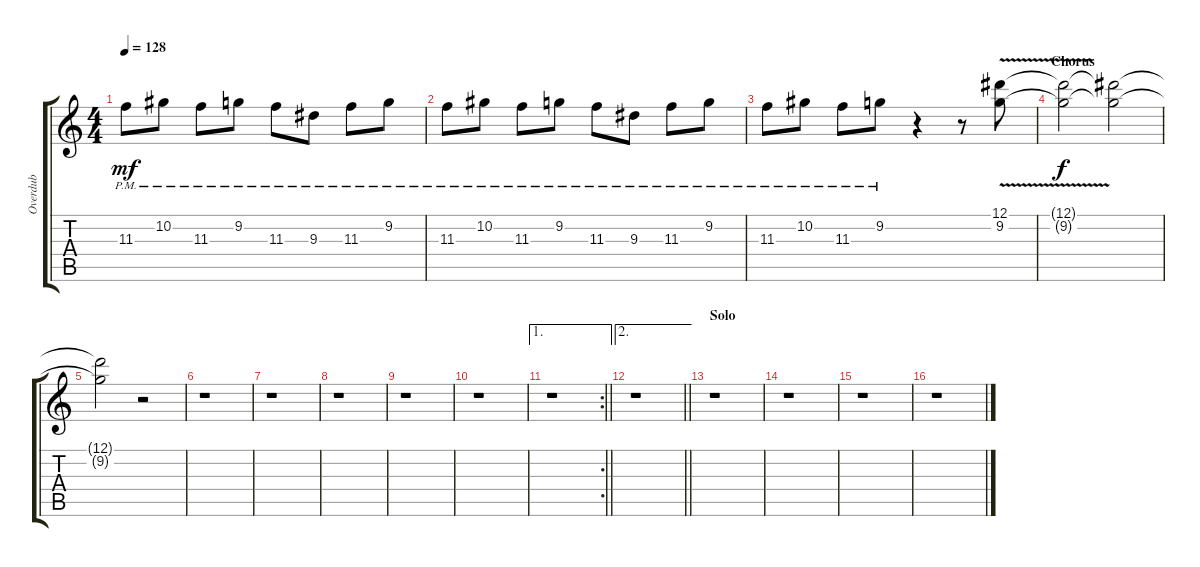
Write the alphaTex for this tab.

\track ("Overdub" "Overdub") {instrument distortionguitar}
\staff {score tabs}
\tuning (Eb4 Bb3 Gb3 Db3 Ab2 Eb2) {hide}
\ts (4 4)
\tempo 128
\clef g2
\ks c
11.3{pm}.8{dy mf} 10.2{pm}.8 11.3{pm}.8 9.2{pm}.8 11.3{pm}.8 9.3{pm}.8 11.3{pm}.8 9.2{pm}.8 |
11.3{pm}.8 10.2{pm}.8 11.3{pm}.8 9.2{pm}.8 11.3{pm}.8 9.3{pm}.8 11.3{pm}.8 9.2{pm}.8 |
11.3{pm}.8 10.2{pm}.8 11.3{pm}.8 9.2{pm}.8 r.4{volume 0} r.8 (12.1{v} 9.2{v}).8{volume 13} |
\section ("" "Chorus")
(12.1{t} 9.2{t}).2{dy f} (12.1{t} 9.2{t}).2{volume 0} |
(12.1{t} 9.2{t}).2 r.2 |
r.1 |
r.1 |
r.1 |
r.1 |
r.1 |
\ae 1
\rc 2
\barLineRight lightlight
r.1 |
\ae 2
\barLineRight lightlight
r.1 |
\section ("" "Solo")
r.1 |
r.1 |
r.1 |
r.1
